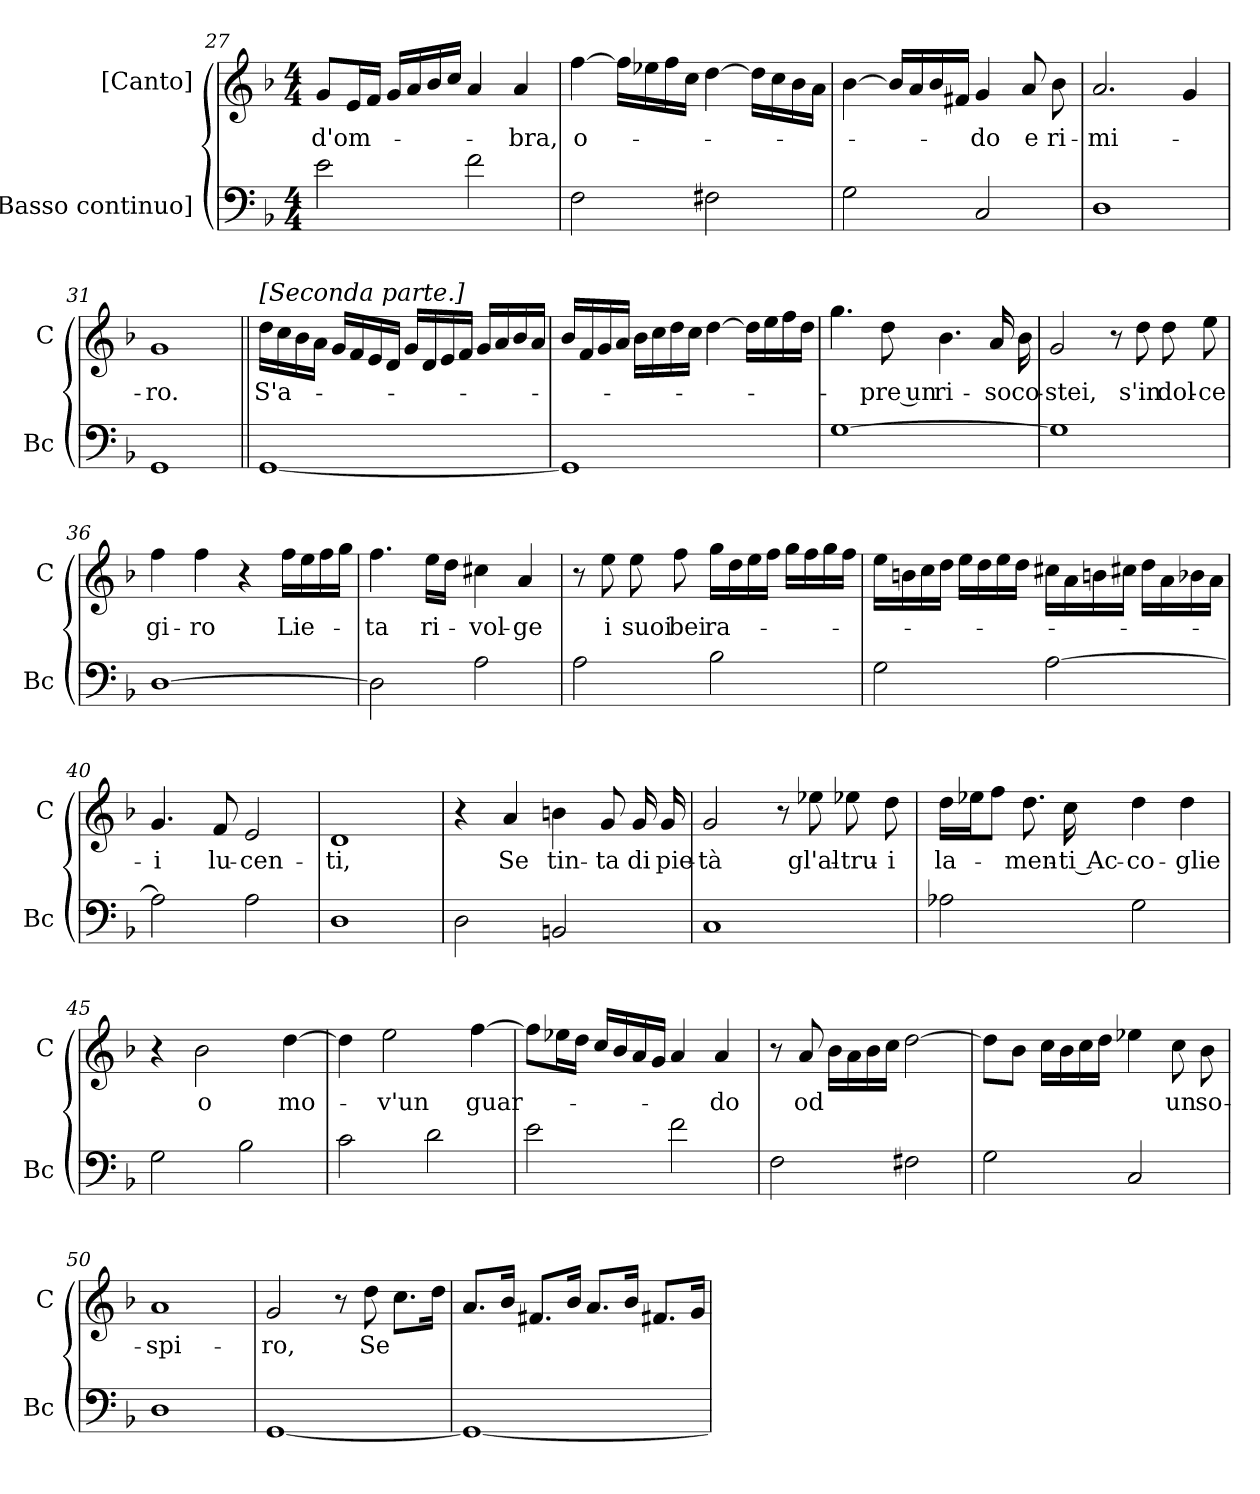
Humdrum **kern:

**kern	**kern	**text
*part2	*part1	*part1
*staff2	*staff1	*staff1
*I"[Basso continuo]	*I"[Canto]	*
*I'Bc	*I'C	*
*clefF4	*clefG2	*
*k[b-]	*k[b-]	*
*F:	*F:	*
*M4/4	*M4/4	*
=27	=27	=27
2e	8gL	-d'om-
.	16eL	.
.	16fJJ	.
.	16gLL	.
.	16a	.
.	16b-	.
.	16ccJJ	.
2f	4a	.
.	4a	-bra,
=28	=28	=28
2F	[4ff	o-
.	16ffLL]	.
.	16ee-X	.
.	16ff	.
.	16ccJJ	.
2F#X	[4dd	.
.	16ddLL]	.
.	16cc	.
.	16b-	.
.	16aJJ	.
=29	=29	=29
2G	[4b-	.
.	16b-LL]	.
.	16a	.
.	16b-	.
.	16f#XJJ	.
2C	4g	-do
.	8a	e
.	8b-	ri-
=30	=30	=30
1D	2.a	-mi-
.	4g	.
=31	=31	=31
1GG	1g	-ro.
=32||	=32||	=32||
!	!LO:TX:a:t=[Seconda parte.]	!
[1GG	16ddLL	S'a-
.	16cc	.
.	16b-	.
.	16aJJ	.
.	16gLL	.
.	16f	.
.	16e	.
.	16dJJ	.
.	16gLL	.
.	16d	.
.	16e	.
.	16fJJ	.
.	16gLL	.
.	16a	.
.	16b-	.
.	16aJJ	.
=33	=33	=33
1GG]	16b-LL	.
.	16f	.
.	16g	.
.	16aJJ	.
.	16b-LL	.
.	16cc	.
.	16dd	.
.	16ccJJ	.
.	[4dd	.
.	16ddLL]	.
.	16ee	.
.	16ff	.
.	16ddJJ	.
=34	=34	=34
[1G	4.gg	.
.	8dd	-pre un
.	4.b-	ri-
.	16a	-so
.	16b-	co-
=35	=35	=35
1G]	2g	-stei,
.	8r	.
.	8dd	s'in
.	8dd	dol-
.	8ee	-ce
=36	=36	=36
[1D	4ff	gi-
.	4ff	-ro
.	4r	.
.	16ffLL	Lie-
.	16ee	.
.	16ff	.
.	16ggJJ	.
=37	=37	=37
2D]	4.ff	-ta
.	16eeLL	ri-
.	16ddJJ	.
2A	4cc#X	-vol-
.	4a	-ge
=38	=38	=38
2A	8r	.
.	8ee	i
.	8ee	suoi
.	8ff	bei
2B-	16ggLL	ra-
.	16dd	.
.	16ee	.
.	16ffJJ	.
.	16ggLL	.
.	16ff	.
.	16gg	.
.	16ffJJ	.
=39	=39	=39
2G	16eeLL	.
.	16bn	.
.	16cc	.
.	16ddJJ	.
.	16eeLL	.
.	16dd	.
.	16ee	.
.	16ddJJ	.
[2A	16cc#XLL	.
.	16a	.
.	16bn	.
.	16cc#XJJ	.
.	16ddLL	.
.	16a	.
.	16b-X	.
.	16aJJ	.
=40	=40	=40
2A]	4.g	-i
.	8f	lu-
2A	2e	-cen-
=41	=41	=41
1D	1d	-ti,
=42	=42	=42
2D	4r	.
.	4a	Se
2BBn	4bn	tin-
.	8g	-ta
.	16g	di
.	16g	pie-
=43	=43	=43
1C	2g	-tà
.	8r	.
.	8ee-X	gl'al-
.	8ee-X	-tru-
.	8dd	-i
=44	=44	=44
2A-X	16ddLL	la-
.	16ee-XJ	.
.	8ffJ	.
.	8.dd	-men-
.	16cc	-ti Ac-
2G	4dd	-co-
.	4dd	-glie
=45	=45	=45
2G	4r	.
.	2b-	o
2B-	.	.
.	[4dd	mo-
=46	=46	=46
2c	4dd]	.
.	2ee	-v'un
2d	.	.
.	[4ff	guar-
=47	=47	=47
2e	8ffL]	.
.	16ee-XL	.
.	16ddJJ	.
.	16ccLL	.
.	16b-	.
.	16a	.
.	16gJJ	.
2f	4a	.
.	4a	-do
=48	=48	=48
2F	8r	.
.	8a	od
.	16b-LL	.
.	16a	.
.	16b-	.
.	16ccJJ	.
2F#X	[2dd	.
=49	=49	=49
2G	8ddL]	.
.	8b-J	.
.	16ccLL	.
.	16b-	.
.	16cc	.
.	16ddJJ	.
2C	4ee-X	.
.	8cc	un
.	8b-	so-
=50	=50	=50
1D	1a	-spi-
=51	=51	=51
[1GG	2g	-ro,
.	8r	.
.	8dd	Se
.	8.ccL	.
.	16ddJk	.
=52	=52	=52
1GG_	8.aL	.
.	16b-Jk	.
.	8.f#XL	.
.	16b-Jk	.
.	8.aL	.
.	16b-Jk	.
.	8.f#XL	.
.	16gJk	.
=	=	=
*-	*-	*-
